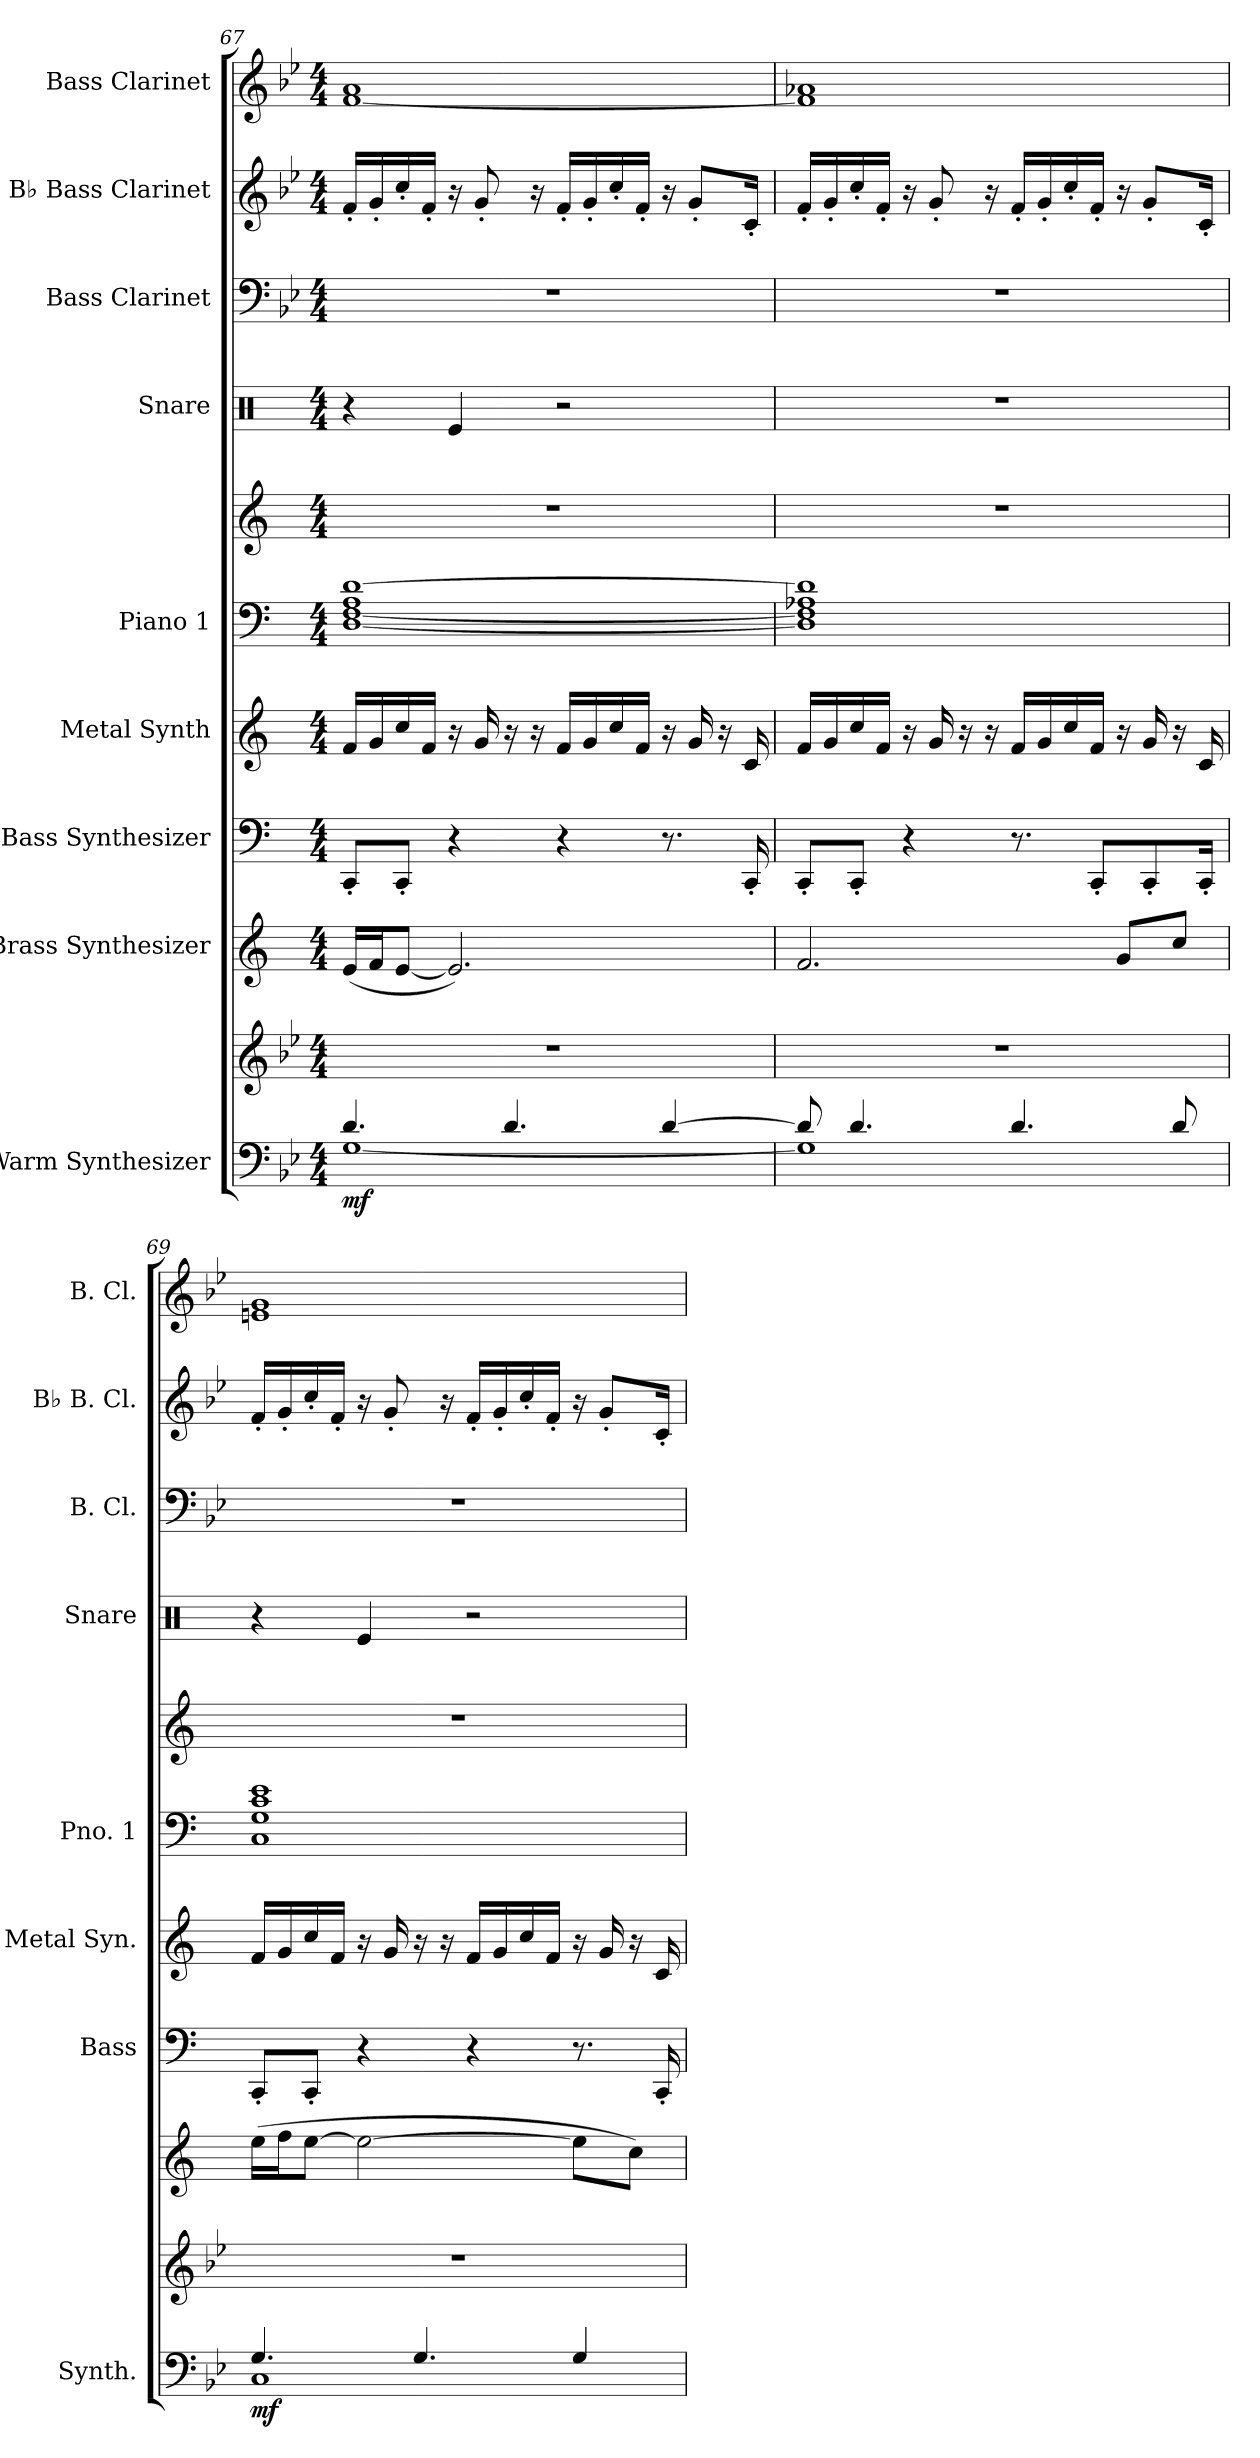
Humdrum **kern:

**kern	**kern	**dynam	**kern	**kern	**kern	**kern	**kern	**kern	**kern	**kern	**kern
*part9	*part9	*part9	*part8	*part7	*part6	*part5	*part5	*part4	*part3	*part2	*part1
*staff11	*staff10	*staff10/11	*staff9	*staff8	*staff7	*staff6	*staff5	*staff4	*staff3	*staff2	*staff1
*I"Warm Synthesizer	*	*	*I"Brass Synthesizer	*I"Bass Synthesizer	*I"Metal Synth	*I"Piano 1	*	*I"Snare	*I"Bass Clarinet	*I"B♭ Bass Clarinet	*I"Bass Clarinet
*I'Synth.	*	*	*	*I'Bass	*I'Metal Syn.	*I'Pno. 1	*	*I'Snare	*I'B. Cl.	*I'B♭ B. Cl.	*I'B. Cl.
*clefF4	*clefG2	*	*clefG2	*clefF4	*clefG2	*clefF4	*clefG2	*clefX	*clefF4	*clefG2	*clefG2
*	*	*	*	*	*	*	*	*	*ITrd1c2	*ITrd8c14	*ITrd8c14
*k[b-e-]	*k[b-e-]	*	*k[]	*k[]	*k[]	*k[]	*k[]	*k[]	*k[b-e-a-d-]	*k[b-e-]	*k[b-e-]
*M4/4	*M4/4	*	*M4/4	*M4/4	*M4/4	*M4/4	*M4/4	*M4/4	*M4/4	*M4/4	*M4/4
=67	=67	=67	=67	=67	=67	=67	=67	=67	=67	=67	=67
*^	*	*	*	*	*	*	*	*	*	*	*
!	!	!	!LO:DY:b=2	!	!	!	!	!	!	!	!	!
4.d/	[1G	1r	mf	(16e/LL	8CC'/L	16f/LL	[1D [<1F 1A [1d	1r	4r	1r	16F'/LL	[1F 1A
.	.	.	.	16f/J	.	16g/	.	.	.	.	16G'/	.
.	.	.	.	[8e/J	8CC'/J	16cc/	.	.	.	.	16c'/	.
.	.	.	.	.	.	16f/JJ	.	.	.	.	16F'/JJ	.
.	.	.	.	2.e/])	4r	16r	.	.	4Re/	.	16r	.
.	.	.	.	.	.	16g/	.	.	.	.	8G'/	.
4.d/	.	.	.	.	.	16r	.	.	.	.	.	.
.	.	.	.	.	.	16r	.	.	.	.	16r	.
.	.	.	.	.	4r	16f/LL	.	.	2r	.	16F'/LL	.
.	.	.	.	.	.	16g/	.	.	.	.	16G'/	.
.	.	.	.	.	.	16cc/	.	.	.	.	16c'/	.
.	.	.	.	.	.	16f/JJ	.	.	.	.	16F'/JJ	.
[4d/	.	.	.	.	8.r	16r	.	.	.	.	16r	.
.	.	.	.	.	.	16g/	.	.	.	.	8G'/L	.
.	.	.	.	.	.	16r	.	.	.	.	.	.
.	.	.	.	.	16CC'/	16c/	.	.	.	.	16C'/Jk	.
=68	=68	=68	=68	=68	=68	=68	=68	=68	=68	=68	=68	=68
8d/]	1G]	1r	.	2.f/	8CC'/L	16f/LL	1D] 1F] 1A-X 1d]	1r	1r	1r	16F'/LL	1F] 1A-X
.	.	.	.	.	.	16g/	.	.	.	.	16G'/	.
4.d/	.	.	.	.	8CC'/J	16cc/	.	.	.	.	16c'/	.
.	.	.	.	.	.	16f/JJ	.	.	.	.	16F'/JJ	.
.	.	.	.	.	4r	16r	.	.	.	.	16r	.
.	.	.	.	.	.	16g/	.	.	.	.	8G'/	.
.	.	.	.	.	.	16r	.	.	.	.	.	.
.	.	.	.	.	.	16r	.	.	.	.	16r	.
4.d/	.	.	.	.	8.r	16f/LL	.	.	.	.	16F'/LL	.
.	.	.	.	.	.	16g/	.	.	.	.	16G'/	.
.	.	.	.	.	.	16cc/	.	.	.	.	16c'/	.
.	.	.	.	.	8CC'/L	16f/JJ	.	.	.	.	16F'/JJ	.
.	.	.	.	8g/L	.	16r	.	.	.	.	16r	.
.	.	.	.	.	8CC'/	16g/	.	.	.	.	8G'/L	.
8d/	.	.	.	8cc/J	.	16r	.	.	.	.	.	.
.	.	.	.	.	16CC'/Jk	16c/	.	.	.	.	16C'/Jk	.
=69	=69	=69	=69	=69	=69	=69	=69	=69	=69	=69	=69	=69
!	!	!	!LO:DY:b=2	!	!	!	!	!	!	!	!	!
4.G/	1C	1r	mf	(16ee\LL	8CC'/L	16f/LL	1C 1G 1c 1e	1r	4r	1r	16F'/LL	1En 1G
.	.	.	.	16ff\J	.	16g/	.	.	.	.	16G'/	.
.	.	.	.	[8ee\J	8CC'/J	16cc/	.	.	.	.	16c'/	.
.	.	.	.	.	.	16f/JJ	.	.	.	.	16F'/JJ	.
.	.	.	.	2ee\_	4r	16r	.	.	4Re/	.	16r	.
.	.	.	.	.	.	16g/	.	.	.	.	8G'/	.
4.G/	.	.	.	.	.	16r	.	.	.	.	.	.
.	.	.	.	.	.	16r	.	.	.	.	16r	.
.	.	.	.	.	4r	16f/LL	.	.	2r	.	16F'/LL	.
.	.	.	.	.	.	16g/	.	.	.	.	16G'/	.
.	.	.	.	.	.	16cc/	.	.	.	.	16c'/	.
.	.	.	.	.	.	16f/JJ	.	.	.	.	16F'/JJ	.
4G/	.	.	.	8ee\L]	8.r	16r	.	.	.	.	16r	.
.	.	.	.	.	.	16g/	.	.	.	.	8G'/L	.
.	.	.	.	8cc\J)	.	16r	.	.	.	.	.	.
.	.	.	.	.	16CC'/	16c/	.	.	.	.	16C'/Jk	.
*v	*v	*	*	*	*	*	*	*	*	*	*	*
=	=	=	=	=	=	=	=	=	=	=	=
*-	*-	*-	*-	*-	*-	*-	*-	*-	*-	*-	*-
